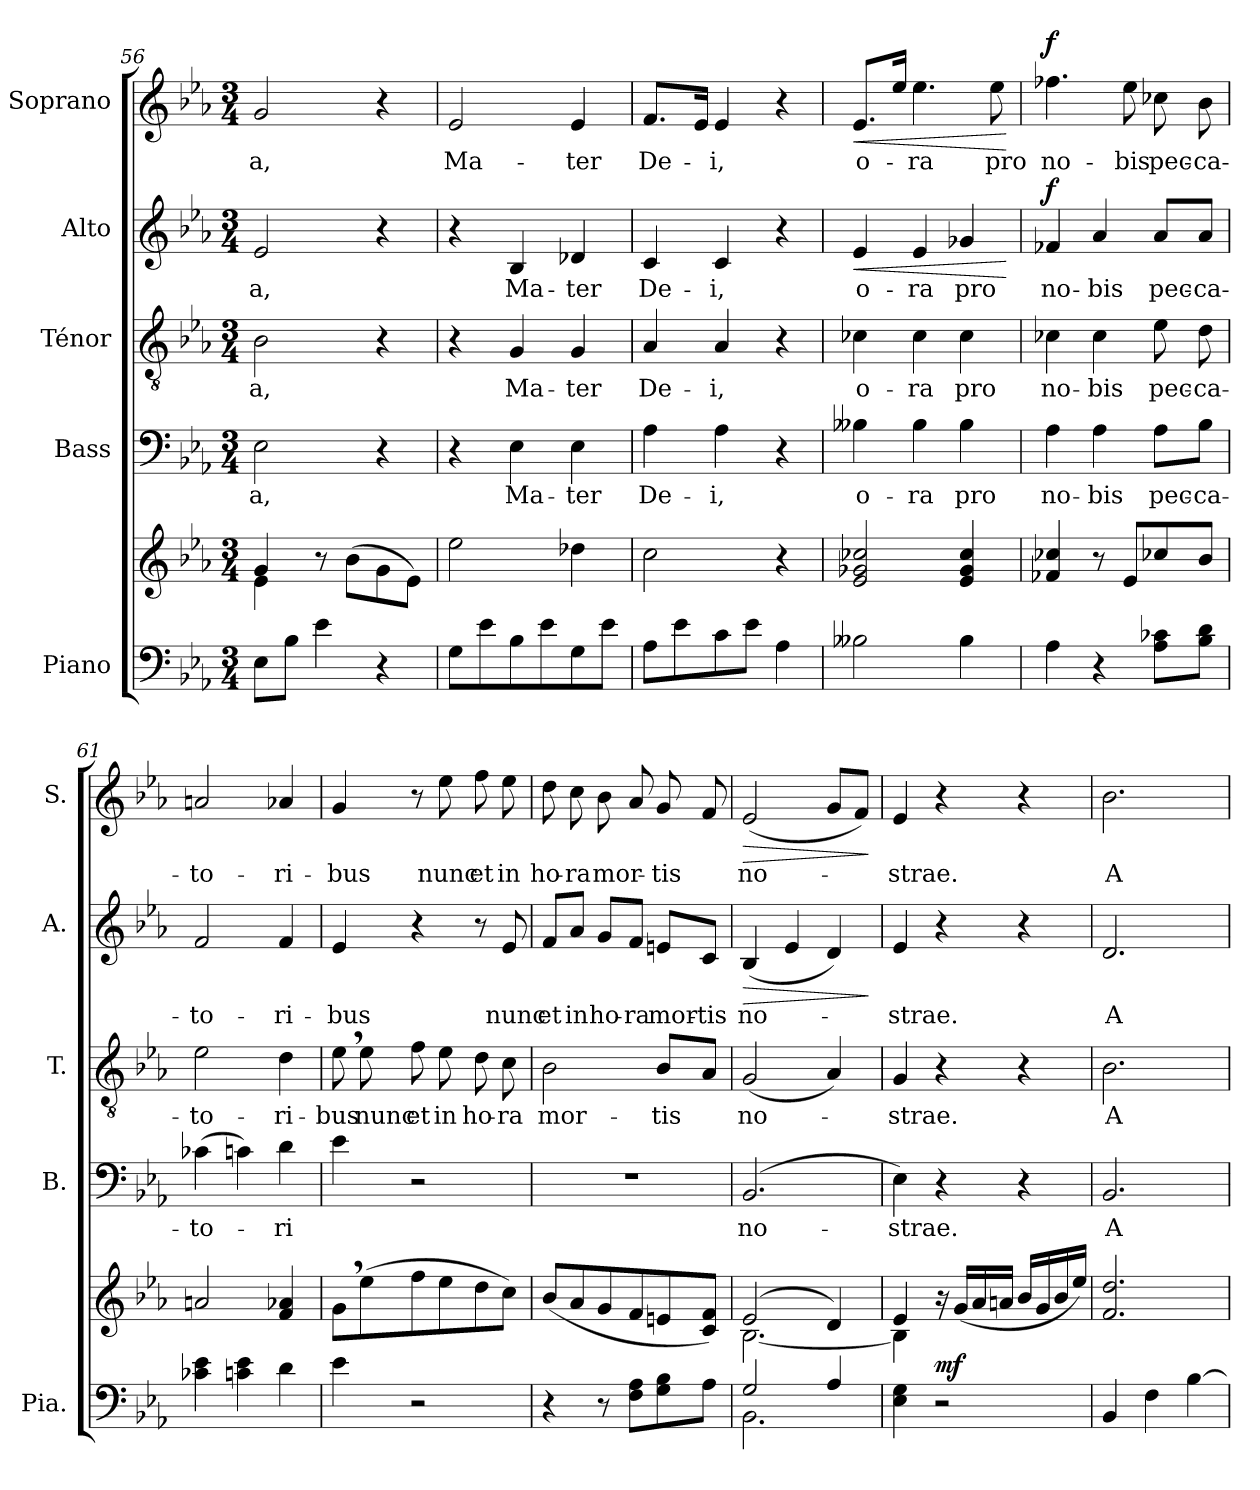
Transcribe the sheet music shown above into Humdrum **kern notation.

**kern	**kern	**dynam	**kern	**text	**kern	**text	**kern	**text	**dynam	**kern	**text	**dynam
*part5	*part5	*part5	*part4	*part4	*part3	*part3	*part2	*part2	*part2	*part1	*part1	*part1
*staff6	*staff5	*staff5/6	*staff4	*staff4	*staff3	*staff3	*staff2	*staff2	*staff2	*staff1	*staff1	*staff1
*I"Piano	*	*	*I"Bass	*	*I"Ténor	*	*I"Alto	*	*	*I"Soprano	*	*
*I'Pia.	*	*	*I'B.	*	*I'T.	*	*I'A.	*	*	*I'S.	*	*
*clefF4	*clefG2	*	*clefF4	*	*clefGv2	*	*clefG2	*	*	*clefG2	*	*
*k[b-e-a-]	*k[b-e-a-]	*	*k[b-e-a-]	*	*k[b-e-a-]	*	*k[b-e-a-]	*	*	*k[b-e-a-]	*	*
*M3/4	*M3/4	*	*M3/4	*	*M3/4	*	*M3/4	*	*	*M3/4	*	*
=56	=56	=56	=56	=56	=56	=56	=56	=56	=56	=56	=56	=56
*	*^	*	*	*	*	*	*	*	*	*	*	*
!	!	!	!	!	!LO:LY:b	!	!LO:LY:b	!	!LO:LY:b	!	!	!LO:LY:b	!
8E-\L	4g/	4e-\	.	2E-\	-a,	2B-\	-a,	2e-/	-a,	.	2g/	-a,	.
8B-\J	.	.	.	.	.	.	.	.	.	.	.	.	.
4e-\	8r	2ryy	.	.	.	.	.	.	.	.	.	.	.
.	(>8b-\L	.	.	.	.	.	.	.	.	.	.	.	.
4r	8g\	.	.	4r	.	4r	.	4r	.	.	4r	.	.
.	8e-\J)	.	.	.	.	.	.	.	.	.	.	.	.
*	*v	*v	*	*	*	*	*	*	*	*	*	*	*
!!LO:LB:g=z
=57	=57	=57	=57	=57	=57	=57	=57	=57	=57	=57	=57	=57
!	!	!	!	!	!	!	!	!	!	!	!LO:LY:b	!
8G\L	2ee-\	.	4r	.	4r	.	4r	.	.	2e-/	Ma-	.
8e-\	.	.	.	.	.	.	.	.	.	.	.	.
!	!	!	!	!LO:LY:b	!	!LO:LY:b	!	!LO:LY:b	!	!	!	!
8B-\	.	.	4E-\	Ma-	4G/	Ma-	4B-/	Ma-	.	.	.	.
8e-\	.	.	.	.	.	.	.	.	.	.	.	.
!	!	!	!	!LO:LY:b	!	!LO:LY:b	!	!LO:LY:b	!	!	!LO:LY:b	!
8G\	4dd-X\	.	4E-\	-ter	4G/	-ter	4d-X/	-ter	.	4e-/	-ter	.
8e-\J	.	.	.	.	.	.	.	.	.	.	.	.
=58	=58	=58	=58	=58	=58	=58	=58	=58	=58	=58	=58	=58
!	!	!	!	!LO:LY:b	!	!LO:LY:b	!	!LO:LY:b	!	!	!LO:LY:b	!
8A-\L	2cc\	.	4A-\	De-	4A-/	De-	4c/	De-	.	8.f/L	De-	.
8e-\	.	.	.	.	.	.	.	.	.	.	.	.
.	.	.	.	.	.	.	.	.	.	16e-/Jk	.	.
!	!	!	!	!LO:LY:b	!	!LO:LY:b	!	!LO:LY:b	!	!	!LO:LY:b	!
8c\	.	.	4A-\	i,	4A-/	i,	4c/	i,	.	4e-/	i,	.
8e-\J	.	.	.	.	.	.	.	.	.	.	.	.
4A-\	4r	.	4r	.	4r	.	4r	.	.	4r	.	.
=59	=59	=59	=59	=59	=59	=59	=59	=59	=59	=59	=59	=59
!	!	!	!	!LO:LY:b	!	!LO:LY:b	!	!LO:LY:b	!LO:HP:b	!	!LO:LY:b	!LO:HP:b
2B--X\	2e-/ 2g-X/ 2cc-X/	.	4B--X\	o-	4c-X\	o-	4e-/	o-	<	8.e-/L	o-	<
.	.	.	.	.	.	.	.	.	.	16ee-/Jk	.	.
!	!	!	!	!LO:LY:b	!	!LO:LY:b	!	!LO:LY:b	!	!	!LO:LY:b	!
.	.	.	4B--\	-ra	4c-\	-ra	4e-/	-ra	.	4.ee-\	-ra	.
!	!	!	!	!LO:LY:b	!	!LO:LY:b	!	!LO:LY:b	!	!	!	!
4B--\	4e-/ 4g-/ 4cc-/	.	4B--\	pro	4c-\	pro	4g-X/	pro	.	.	.	.
!	!	!	!	!	!	!	!	!	!	!	!LO:LY:b	!
.	.	.	.	.	.	.	.	.	.	8ee-\	pro	.
.	.	.	.	.	.	.	.	.	[	.	.	[
=60	=60	=60	=60	=60	=60	=60	=60	=60	=60	=60	=60	=60
!	!	!	!	!LO:LY:b	!	!LO:LY:b	!	!LO:LY:b	!LO:DY:a	!	!LO:LY:b	!LO:DY:a
4A-\	4f-X/ 4cc-X/	.	4A-\	no-	4c-X\	no-	4f-X/	no-	f	4.ff-X\	no-	f
!	!	!	!	!LO:LY:b	!	!LO:LY:b	!	!LO:LY:b	!	!	!	!
4r	8r	.	4A-\	-bis	4c-\	-bis	4a-/	-bis	.	.	.	.
!	!	!	!	!	!	!	!	!	!	!	!LO:LY:b	!
.	8e-/L	.	.	.	.	.	.	.	.	8ee-\	-bis	.
!	!	!	!	!LO:LY:b	!	!LO:LY:b	!	!LO:LY:b	!	!	!LO:LY:b	!
8A-\ 8c-X\L	8cc-X/	.	8A-\L	pec-	8e-\	pec-	8a-/L	pec-	.	8cc-X\	pec-	.
!	!	!	!	!LO:LY:b	!	!LO:LY:b	!	!LO:LY:b	!	!	!LO:LY:b	!
8B-\ 8d\J	8b-/J	.	8B-\J	-ca-	8d\	-ca-	8a-/J	-ca-	.	8b-\	-ca-	.
=61	=61	=61	=61	=61	=61	=61	=61	=61	=61	=61	=61	=61
!	!	!	!	!LO:LY:b	!	!LO:LY:b	!	!LO:LY:b	!	!	!LO:LY:b	!
4c-X\ 4e-\	2an/	.	(>4c-X\	-to-	2e-\	-to-	2f/	-to-	.	2an/	-to-	.
4cn\ 4e-\	.	.	4cn\)	.	.	.	.	.	.	.	.	.
!	!	!	!	!LO:LY:b	!	!LO:LY:b	!	!LO:LY:b	!	!	!LO:LY:b	!
4d\	4f/ 4a-X/	.	4d\	-ri	4d\	-ri-	4f/	-ri-	.	4a-X/	-ri-	.
=62	=62	=62	=62	=62	=62	=62	=62	=62	=62	=62	=62	=62
!	!	!	!	!	!	!LO:LY:b	!	!LO:LY:b	!	!	!LO:LY:b	!
4e-\	8g,\L	.	4e-\	.	8e-,\	-bus	4e-/	-bus	.	4g/	-bus	.
!	!	!	!	!	!	!LO:LY:b	!	!	!	!	!	!
.	(>8ee-\	.	.	.	8e-\	nunc	.	.	.	.	.	.
!	!	!	!	!	!	!LO:LY:b	!	!	!	!	!	!
2r	8ff\	.	2r	.	8f\	et	4r	.	.	8r	.	.
!	!	!	!	!	!	!LO:LY:b	!	!	!	!	!LO:LY:b	!
.	8ee-\	.	.	.	8e-\	in	.	.	.	8ee-\	nunc	.
!	!	!	!	!	!	!LO:LY:b	!	!	!	!	!LO:LY:b	!
.	8dd\	.	.	.	8d\	ho-	8r	.	.	8ff\	et	.
!	!	!	!	!	!	!LO:LY:b	!	!LO:LY:b	!	!	!LO:LY:b	!
.	8cc\J)	.	.	.	8c\	-ra	8e-/	nunc	.	8ee-\	in	.
!!LO:PB:g=z
=63	=63	=63	=63	=63	=63	=63	=63	=63	=63	=63	=63	=63
!	!	!	!	!	!	!LO:LY:b	!	!LO:LY:b	!	!	!LO:LY:b	!
4r	(<8b-/L	.	2.r	.	2B-\	mor-	8f/L	et	.	8dd\	ho-	.
!	!	!	!	!	!	!	!	!LO:LY:b	!	!	!LO:LY:b	!
.	8a-/	.	.	.	.	.	8a-/J	in	.	8cc\	-ra	.
!	!	!	!	!	!	!	!	!LO:LY:b	!	!	!LO:LY:b	!
8r	8g/	.	.	.	.	.	8g/L	ho-	.	8b-\	mor-	.
!	!	!	!	!	!	!	!	!LO:LY:b	!	!	!	!
8F\ 8A-\L	8f/	.	.	.	.	.	8f/J	-ra	.	8a-/	.	.
!	!	!	!	!	!	!LO:LY:b	!	!LO:LY:b	!	!	!LO:LY:b	!
8G\ 8B-\	8en/	.	.	.	8B-/L	-tis	8en/L	mor-	.	8g/	-tis	.
!	!	!	!	!	!	!	!	!LO:LY:b	!	!	!	!
8A-\J	8c/ 8f/J)	.	.	.	8A-/J	.	8c/J	-tis	.	8f/	.	.
=64	=64	=64	=64	=64	=64	=64	=64	=64	=64	=64	=64	=64
*^	*^	*	*	*	*	*	*	*	*	*	*	*
!	!	!	!	!	!	!LO:LY:b	!	!LO:LY:b	!	!LO:LY:b	!LO:HP:b	!	!LO:LY:b	!LO:HP:b
2G/	2.BB-\	(>2e-/	[2.B-\	.	(>2.BB-/	no-	(<2G/	no-	(<4B-/	no-	>	(>2e-/	no-	>
.	.	.	.	.	.	.	.	.	4e-/	.	.	.	.	.
4A-/	.	4d/)	.	.	.	.	4A-/)	.	4d/)	.	.	8g/L	.	.
.	.	.	.	.	.	.	.	.	.	.	.	8f/J)	.	.
*v	*v	*	*	*	*	*	*	*	*	*	*	*	*	*
*	*v	*v	*	*	*	*	*	*	*	*	*	*	*
.	.	.	.	.	.	.	.	.	]	.	.	]
=65	=65	=65	=65	=65	=65	=65	=65	=65	=65	=65	=65	=65
*	*^	*	*	*	*	*	*	*	*	*	*	*
!	!	!	!	!	!LO:LY:b	!	!LO:LY:b	!	!LO:LY:b	!	!	!LO:LY:b	!
4E-\ 4G\	4e-/	4B-\]	.	4E-\)	-strae.	4G/	-strae.	4e-/	-strae.	.	4e-/	-strae.	.
!	!	!	!LO:DY:a=2	!	!	!	!	!	!	!	!	!	!
2r	16r	2ryy	mf	4r	.	4r	.	4r	.	.	4r	.	.
.	(>16g/LL	.	.	.	.	.	.	.	.	.	.	.	.
.	16a-/	.	.	.	.	.	.	.	.	.	.	.	.
.	16an/JJ	.	.	.	.	.	.	.	.	.	.	.	.
.	16b-/LL	.	.	4r	.	4r	.	4r	.	.	4r	.	.
.	16g/	.	.	.	.	.	.	.	.	.	.	.	.
.	16b-/	.	.	.	.	.	.	.	.	.	.	.	.
.	16ee-/JJ)	.	.	.	.	.	.	.	.	.	.	.	.
*	*v	*v	*	*	*	*	*	*	*	*	*	*	*
=66	=66	=66	=66	=66	=66	=66	=66	=66	=66	=66	=66	=66
!	!	!	!	!LO:LY:b	!	!LO:LY:b	!	!LO:LY:b	!	!	!LO:LY:b	!
4BB-/	2.f/ 2.dd/	.	2.BB-/	A	2.B-\	A	2.d/	A	.	2.b-\	A	.
4F\	.	.	.	.	.	.	.	.	.	.	.	.
[4B-\	.	.	.	.	.	.	.	.	.	.	.	.
=	=	=	=	=	=	=	=	=	=	=	=	=
*-	*-	*-	*-	*-	*-	*-	*-	*-	*-	*-	*-	*-
